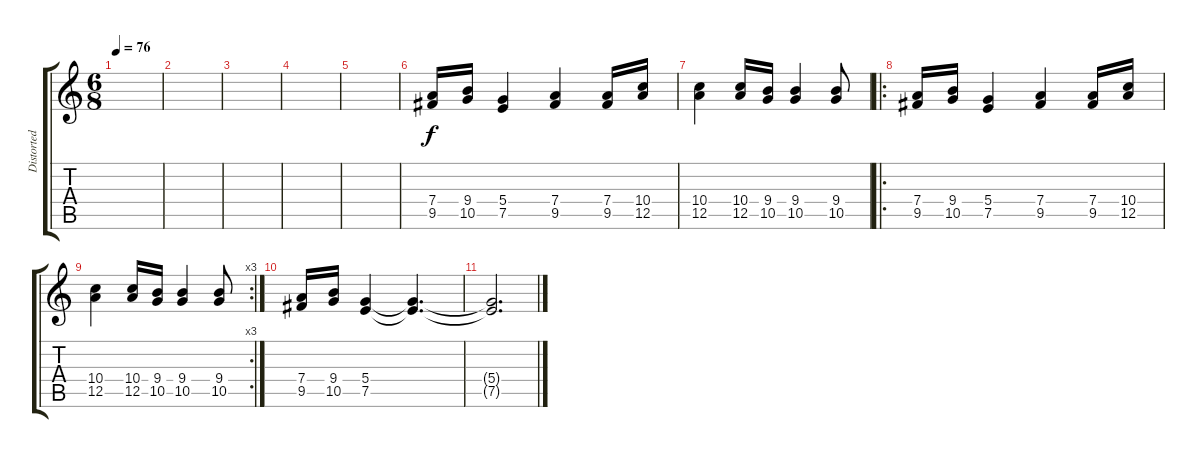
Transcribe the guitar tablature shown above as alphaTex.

\track ("Distorted Lead" "Distorted ") {instrument distortionguitar}
\staff {score tabs}
\tuning (E4 B3 G3 D3 A2 E2) {hide}
\ts (6 8)
\tempo 76
\clef g2
\ks c
|
|
|
|
|
(7.4 9.5).16{volume 16} (9.4 10.5).16 (5.4 7.5).4 (7.4 9.5).4 (7.4 9.5).16 (10.4 12.5).16 |
(10.4 12.5).4 (10.4 12.5).16 (9.4 10.5).16 (9.4 10.5).4 (9.4 10.5).8 |
\ro
(7.4 9.5).16 (9.4 10.5).16 (5.4 7.5).4 (7.4 9.5).4 (7.4 9.5).16 (10.4 12.5).16 |
\rc 3
(10.4 12.5).4 (10.4 12.5).16 (9.4 10.5).16 (9.4 10.5).4 (9.4 10.5).8 |
(7.4 9.5).16{volume 0} (9.4 10.5).16 (5.4 7.5).4 (5.4{t} 7.5{t}).4{d} |
(5.4{t} 7.5{t}).2{d}
